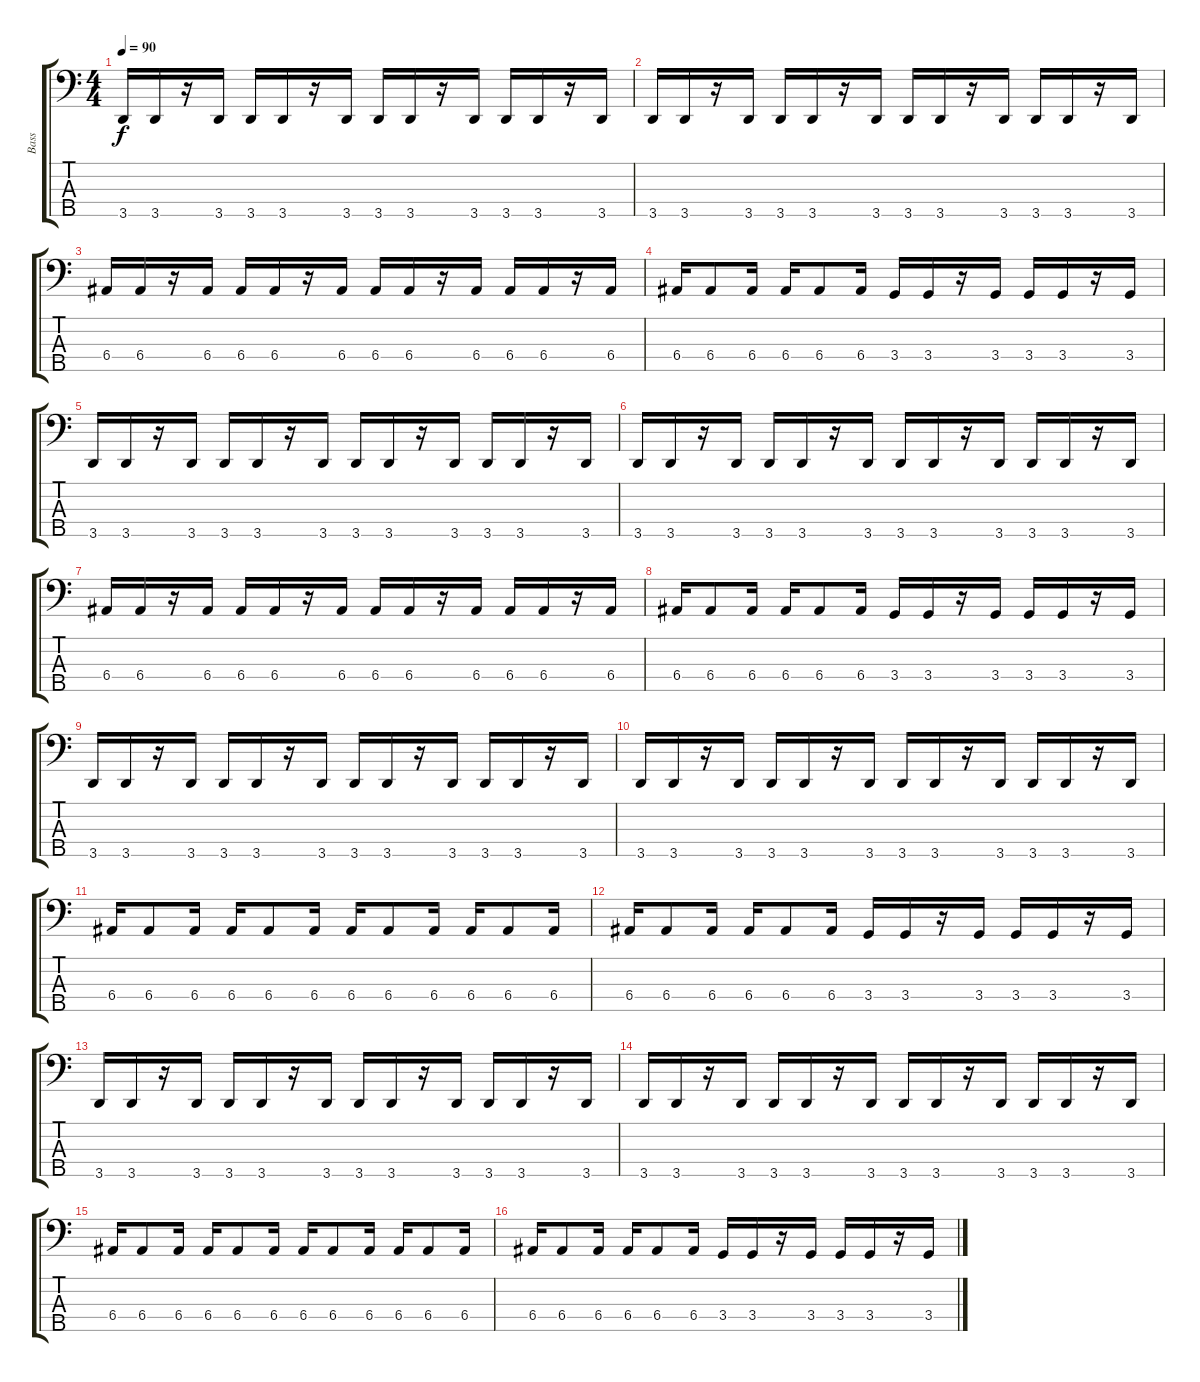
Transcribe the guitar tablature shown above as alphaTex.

\track ("Bass" "Bass") {instrument electricbassfinger}
\staff {score tabs}
\tuning (G2 D2 A1 E1 B0) {hide}
\ts (4 4)
\tempo 90
\clef f4
\ks c
3.5.16{dy f instrument electricbassfinger} 3.5.16 r.16 3.5.16 3.5.16 3.5.16 r.16 3.5.16 3.5.16 3.5.16 r.16 3.5.16 3.5.16 3.5.16 r.16 3.5.16 |
3.5.16 3.5.16 r.16 3.5.16 3.5.16 3.5.16 r.16 3.5.16 3.5.16 3.5.16 r.16 3.5.16 3.5.16 3.5.16 r.16 3.5.16 |
6.4.16 6.4.16 r.16 6.4.16 6.4.16 6.4.16 r.16 6.4.16 6.4.16 6.4.16 r.16 6.4.16 6.4.16 6.4.16 r.16 6.4.16 |
6.4.16 6.4.8 6.4.16 6.4.16 6.4.8 6.4.16 3.4.16 3.4.16 r.16 3.4.16 3.4.16 3.4.16 r.16 3.4.16 |
3.5.16 3.5.16 r.16 3.5.16 3.5.16 3.5.16 r.16 3.5.16 3.5.16 3.5.16 r.16 3.5.16 3.5.16 3.5.16 r.16 3.5.16 |
3.5.16 3.5.16 r.16 3.5.16 3.5.16 3.5.16 r.16 3.5.16 3.5.16 3.5.16 r.16 3.5.16 3.5.16 3.5.16 r.16 3.5.16 |
6.4.16 6.4.16 r.16 6.4.16 6.4.16 6.4.16 r.16 6.4.16 6.4.16 6.4.16 r.16 6.4.16 6.4.16 6.4.16 r.16 6.4.16 |
6.4.16 6.4.8 6.4.16 6.4.16 6.4.8 6.4.16 3.4.16 3.4.16 r.16 3.4.16 3.4.16 3.4.16 r.16 3.4.16 |
3.5.16 3.5.16 r.16 3.5.16 3.5.16 3.5.16 r.16 3.5.16 3.5.16 3.5.16 r.16 3.5.16 3.5.16 3.5.16 r.16 3.5.16 |
3.5.16 3.5.16 r.16 3.5.16 3.5.16 3.5.16 r.16 3.5.16 3.5.16 3.5.16 r.16 3.5.16 3.5.16 3.5.16 r.16 3.5.16 |
6.4.16 6.4.8 6.4.16 6.4.16 6.4.8 6.4.16 6.4.16 6.4.8 6.4.16 6.4.16 6.4.8 6.4.16 |
6.4.16 6.4.8 6.4.16 6.4.16 6.4.8 6.4.16 3.4.16 3.4.16 r.16 3.4.16 3.4.16 3.4.16 r.16 3.4.16 |
3.5.16 3.5.16 r.16 3.5.16 3.5.16 3.5.16 r.16 3.5.16 3.5.16 3.5.16 r.16 3.5.16 3.5.16 3.5.16 r.16 3.5.16 |
3.5.16 3.5.16 r.16 3.5.16 3.5.16 3.5.16 r.16 3.5.16 3.5.16 3.5.16 r.16 3.5.16 3.5.16 3.5.16 r.16 3.5.16 |
6.4.16 6.4.8 6.4.16 6.4.16 6.4.8 6.4.16 6.4.16 6.4.8 6.4.16 6.4.16 6.4.8 6.4.16 |
6.4.16 6.4.8 6.4.16 6.4.16 6.4.8 6.4.16 3.4.16 3.4.16 r.16 3.4.16 3.4.16 3.4.16 r.16 3.4.16
